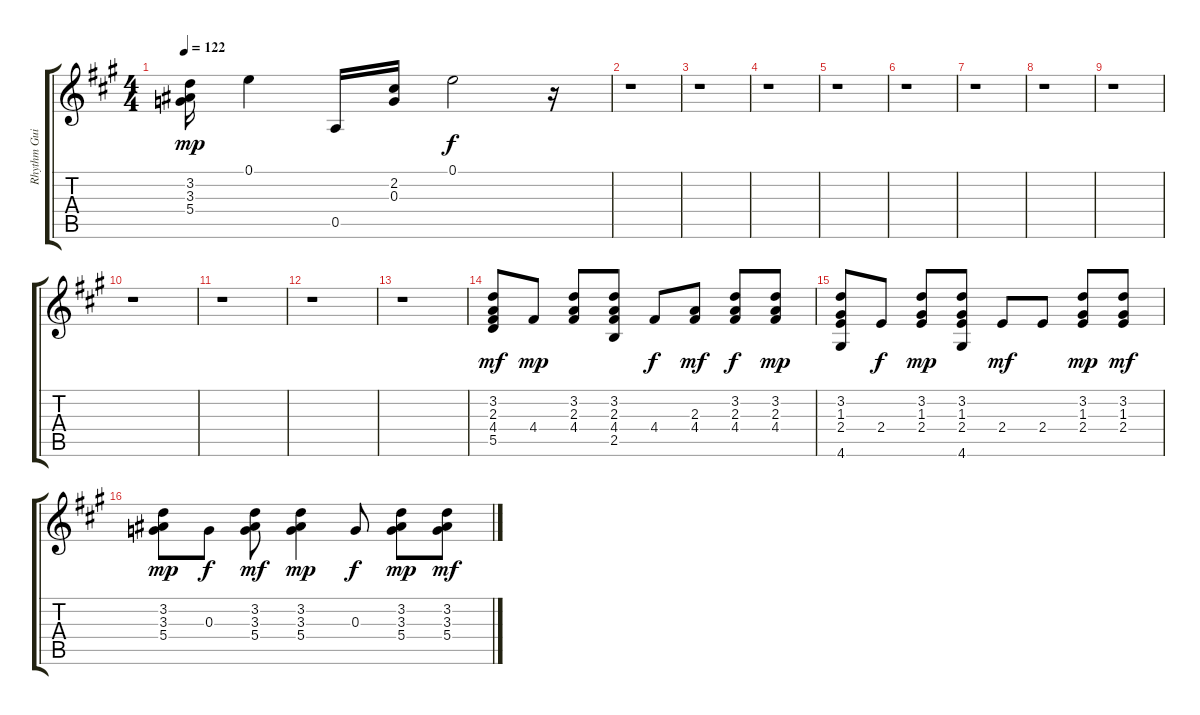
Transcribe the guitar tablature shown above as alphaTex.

\track ("Rhythm Guitar" "Rhythm Gui") {instrument acousticguitarnylon}
\staff {score tabs}
\tuning (E4 B3 G3 D3 A2 E2) {hide}
\ts (4 4)
\tempo 122
\clef g2
\ks a
(3.2 3.3 5.4).16{dy mp} 0.1.4 0.5.16 (2.2 0.3).16 0.1.2{dy f} r.16 |
r.1 |
r.1 |
r.1 |
r.1 |
r.1 |
r.1 |
r.1 |
r.1 |
r.1 |
r.1 |
r.1 |
r.1 |
(3.2 2.3 4.4 5.5).8{dy mf} 4.4.8{dy mp} (3.2 2.3 4.4).8 (3.2 2.3 4.4 2.5).8 4.4.8{dy f} (2.3 4.4).8{dy mf} (3.2 2.3 4.4).8{dy f} (3.2 2.3 4.4).8{dy mp} |
(3.2 1.3 2.4 4.6).8 2.4.8{dy f} (3.2 1.3 2.4).8{dy mp} (3.2 1.3 2.4 4.6).8 2.4.8{dy mf} 2.4.8 (3.2 1.3 2.4).8{dy mp} (3.2 1.3 2.4).8{dy mf} |
(3.2 3.3 5.4).8{dy mp} 0.3.8{dy f} (3.2 3.3 5.4).8{dy mf} (3.2 3.3 5.4).4{dy mp} 0.3.8{dy f} (3.2 3.3 5.4).8{dy mp} (3.2 3.3 5.4).8{dy mf}
